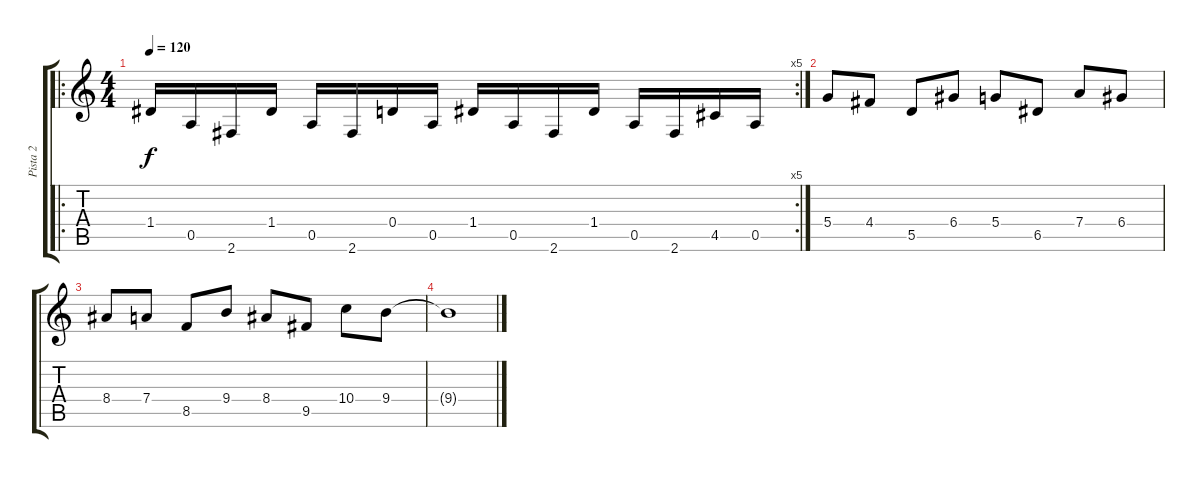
\track ("Pista 2" "Pista 2") {instrument distortionguitar}
\staff {score tabs}
\tuning (E4 B3 G3 D3 A2 E2) {hide}
\ro
\rc 5
\ts (4 4)
\tempo 120
\clef g2
\ks c
1.4.16{dy f} 0.5.16 2.6.16 1.4.16 0.5.16 2.6.16 0.4.16 0.5.16 1.4.16 0.5.16 2.6.16 1.4.16 0.5.16 2.6.16 4.5.16 0.5.16 |
5.4.8 4.4.8 5.5.8 6.4.8 5.4.8 6.5.8 7.4.8 6.4.8 |
8.4.8 7.4.8 8.5.8 9.4.8 8.4.8 9.5.8 10.4.8 9.4.8 |
9.4{t}.1
